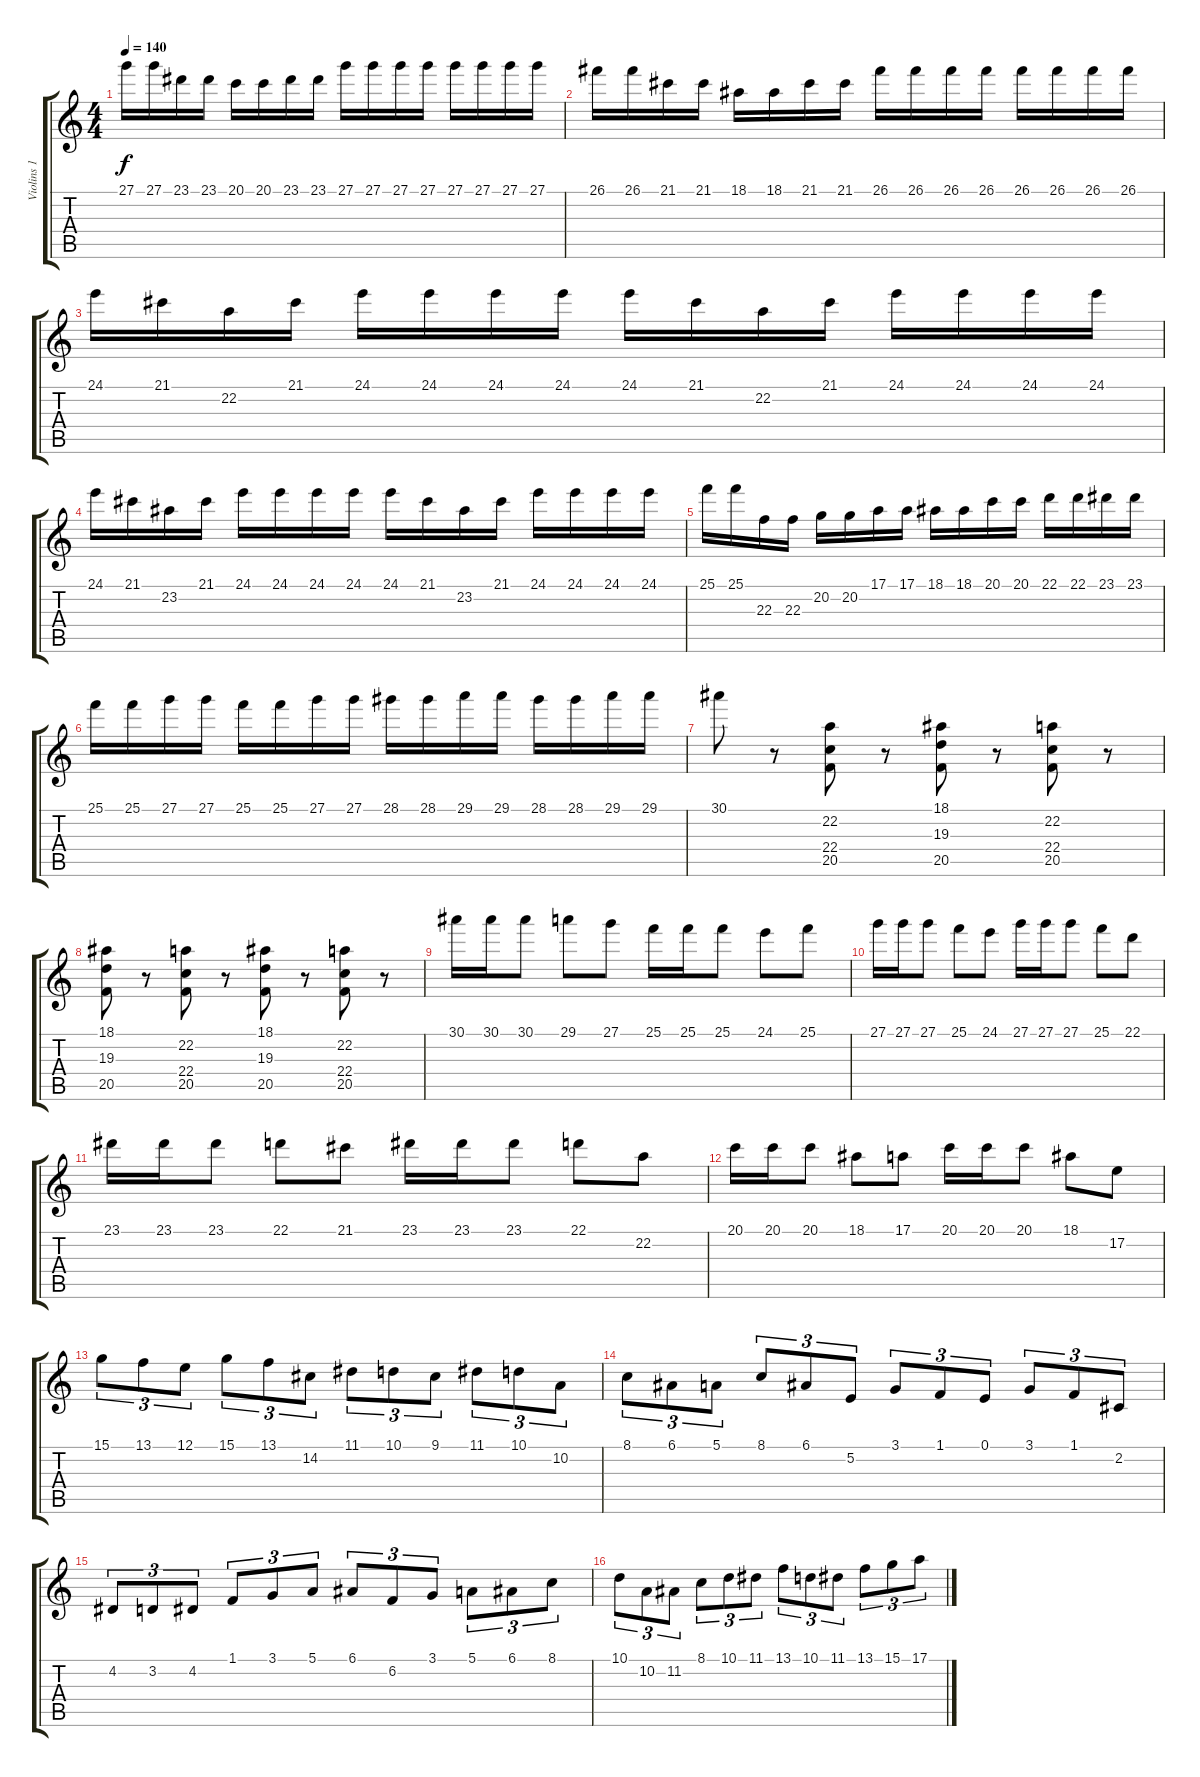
\track ("Violins 1" "Violins 1") {instrument stringensemble1}
\staff {score tabs}
\tuning (E4 B3 G3 D3 A2 E2) {hide}
\ts (4 4)
\tempo 140
\clef g2
\ks c
27.1.16{dy f} 27.1.16 23.1.16 23.1.16 20.1.16 20.1.16 23.1.16 23.1.16 27.1.16 27.1.16 27.1.16 27.1.16 27.1.16 27.1.16 27.1.16 27.1.16 |
26.1.16 26.1.16 21.1.16 21.1.16 18.1.16 18.1.16 21.1.16 21.1.16 26.1.16 26.1.16 26.1.16 26.1.16 26.1.16 26.1.16 26.1.16 26.1.16 |
24.1.16 21.1.16 22.2.16 21.1.16 24.1.16 24.1.16 24.1.16 24.1.16 24.1.16 21.1.16 22.2.16 21.1.16 24.1.16 24.1.16 24.1.16 24.1.16 |
24.1.16 21.1.16 23.2.16 21.1.16 24.1.16 24.1.16 24.1.16 24.1.16 24.1.16 21.1.16 23.2.16 21.1.16 24.1.16 24.1.16 24.1.16 24.1.16 |
25.1.16 25.1.16 22.3.16 22.3.16 20.2.16 20.2.16 17.1.16 17.1.16 18.1.16 18.1.16 20.1.16 20.1.16 22.1.16 22.1.16 23.1.16 23.1.16 |
25.1.16 25.1.16 27.1.16 27.1.16 25.1.16 25.1.16 27.1.16 27.1.16 28.1.16 28.1.16 29.1.16 29.1.16 28.1.16 28.1.16 29.1.16 29.1.16 |
30.1.8 r.8 (22.2 22.4 20.5).8 r.8 (18.1 19.3 20.5).8 r.8 (22.2 22.4 20.5).8 r.8 |
(18.1 19.3 20.5).8 r.8 (22.2 22.4 20.5).8 r.8 (18.1 19.3 20.5).8 r.8 (22.2 22.4 20.5).8 r.8 |
30.1.16 30.1.16 30.1.8 29.1.8 27.1.8 25.1.16 25.1.16 25.1.8 24.1.8 25.1.8 |
27.1.16 27.1.16 27.1.8 25.1.8 24.1.8 27.1.16 27.1.16 27.1.8 25.1.8 22.1.8 |
23.1.16 23.1.16 23.1.8 22.1.8 21.1.8 23.1.16 23.1.16 23.1.8 22.1.8 22.2.8 |
20.1.16 20.1.16 20.1.8 18.1.8 17.1.8 20.1.16 20.1.16 20.1.8 18.1.8 17.2.8 |
15.1.8{tu (3 2)} 13.1.8{tu (3 2)} 12.1.8{tu (3 2)} 15.1.8{tu (3 2)} 13.1.8{tu (3 2)} 14.2.8{tu (3 2)} 11.1.8{tu (3 2)} 10.1.8{tu (3 2)} 9.1.8{tu (3 2)} 11.1.8{tu (3 2)} 10.1.8{tu (3 2)} 10.2.8{tu (3 2)} |
8.1.8{tu (3 2)} 6.1.8{tu (3 2)} 5.1.8{tu (3 2)} 8.1.8{tu (3 2)} 6.1.8{tu (3 2)} 5.2.8{tu (3 2)} 3.1.8{tu (3 2)} 1.1.8{tu (3 2)} 0.1.8{tu (3 2)} 3.1.8{tu (3 2)} 1.1.8{tu (3 2)} 2.2.8{tu (3 2)} |
4.2.8{tu (3 2)} 3.2.8{tu (3 2)} 4.2.8{tu (3 2)} 1.1.8{tu (3 2)} 3.1.8{tu (3 2)} 5.1.8{tu (3 2)} 6.1.8{tu (3 2)} 6.2.8{tu (3 2)} 3.1.8{tu (3 2)} 5.1.8{tu (3 2)} 6.1.8{tu (3 2)} 8.1.8{tu (3 2)} |
10.1.8{tu (3 2)} 10.2.8{tu (3 2)} 11.2.8{tu (3 2)} 8.1.8{tu (3 2)} 10.1.8{tu (3 2)} 11.1.8{tu (3 2)} 13.1.8{tu (3 2)} 10.1.8{tu (3 2)} 11.1.8{tu (3 2)} 13.1.8{tu (3 2)} 15.1.8{tu (3 2)} 17.1.8{tu (3 2)}
